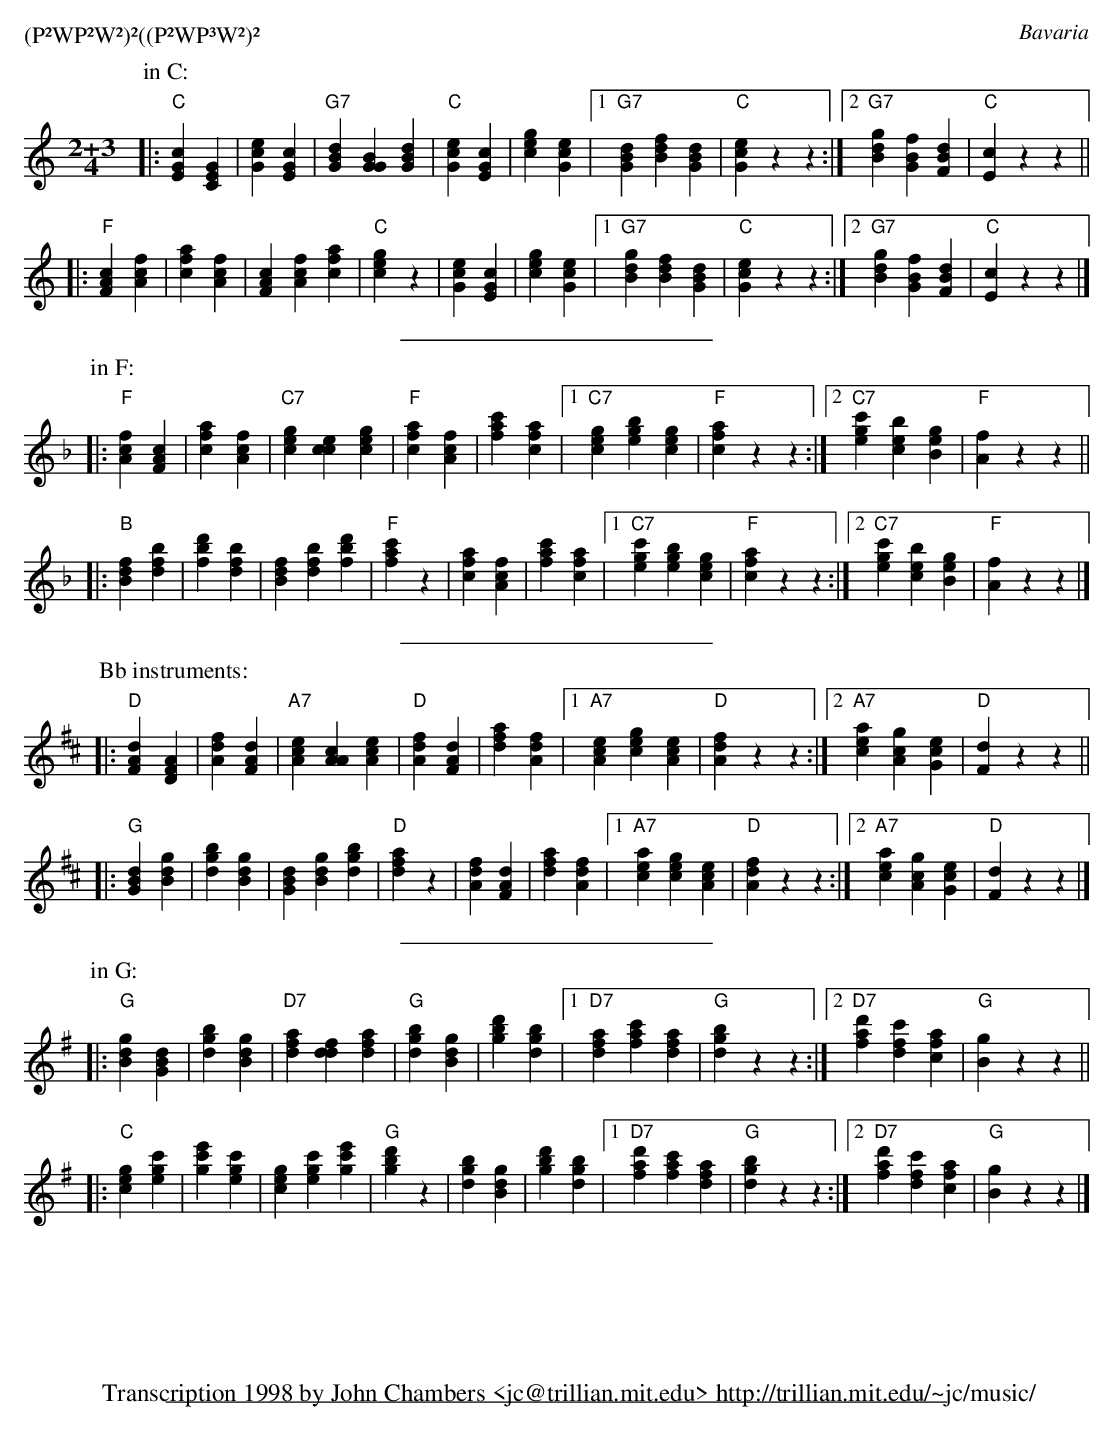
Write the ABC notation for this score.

X:1
P: Schneider
O: Bavaria
M: 2+3/4
L: 1/4
P: (P²WP²W²)²((P²WP³W²)²
K: C
P: in C:
|: "C"[cGE] [GEC] | [ecG] [cGE] | "G7"[dBG] [BGG] [dBG] | "C"[ecG] [cGE] | [gec] [ecG] \
|1 "G7"[dBG] [fdB] [dBG] | "C"[ecG] z z :|2 "G7"[gdB] [fBG] [dBF] | "C"[cE] z z ||
|: "F"[cAF] [fcA] | [afc] [fcA] | [cAF] [fcA] [afc] | "C"[gec] z | [ecG] [cGE] | [gec] [ecG] \
|1 "G7"[gdB] [fdB] [dBG] | "C"[ecG] z z :|2 "G7"[gdB] [fBG] [dBF] | "C"[cE] z z |]
%%sep 5 5 200
P: in F:
K: F
|: "F"[fcA] [cAF] | [afc] [fcA] | "C7"[gec] [ecc] [gec] | "F"[afc] [fcA] | [c'af] [afc] \
|1 "C7"[gec] [bge] [gec] | "F"[afc] z z :|2 "C7"[c'ge] [bec] [geB] | "F"[fA] z z ||
|: "B"[fdB] [bfd] | [d'bf] [bfd] | [fdB] [bfd] [d'bf] | "F"[c'af] z | [afc] [fcA] | [c'af] [afc] \
|1 "C7"[c'ge] [bge] [gec] | "F"[afc] z z :|2 "C7"[c'ge] [bec] [geB] | "F"[fA] z z |]
%%sep 5 5 200
P: Bb instruments:
P: in D:
K: D
|: "D"[dAF] [AFD] | [fdA] [dAF] | "A7"[ecA] [cAA] [ecA] | "D"[fdA] [dAF] | [afd] [fdA] \
|1 "A7"[ecA] [gec] [ecA] | "D"[fdA] z z :|2 "A7"[aec] [gcA] [ecG] | "D"[dF] z z ||
|: "G"[dBG] [gdB] | [bgd] [gdB] | [dBG] [gdB] [bgd] | "D"[afd] z | [fdA] [dAF] | [afd] [fdA] \
|1 "A7"[aec] [gec] [ecA] | "D"[fdA] z z :|2 "A7"[aec] [gcA] [ecG] | "D"[dF] z z |]
%%sep 5 5 200
P: in G:
K: G
|: "G"[gdB] [dBG] | [bgd] [gdB] | "D7"[afd] [fdd] [afd] | "G"[bgd] [gdB] | [d'bg] [bgd] \
|1 "D7"[afd] [c'af] [afd] | "G"[bgd] z z :|2 "D7"[d'af] [c'fd] [afc] | "G"[gB] z z ||
|: "C"[gec] [c'ge] | [e'c'g] [c'ge] | [gec] [c'ge] [e'c'g] | "G"[d'bg] z | [bgd] [gdB] | [d'bg] [bgd] \
|1 "D7"[d'af] [c'af] [afd] | "G"[bgd] z z :|2 "D7"[d'af] [c'fd] [afc] | "G"[gB] z z |]
P:
W: Transcription 1998 by John Chambers <jc@trillian.mit.edu> http://trillian.mit.edu/~jc/music/
